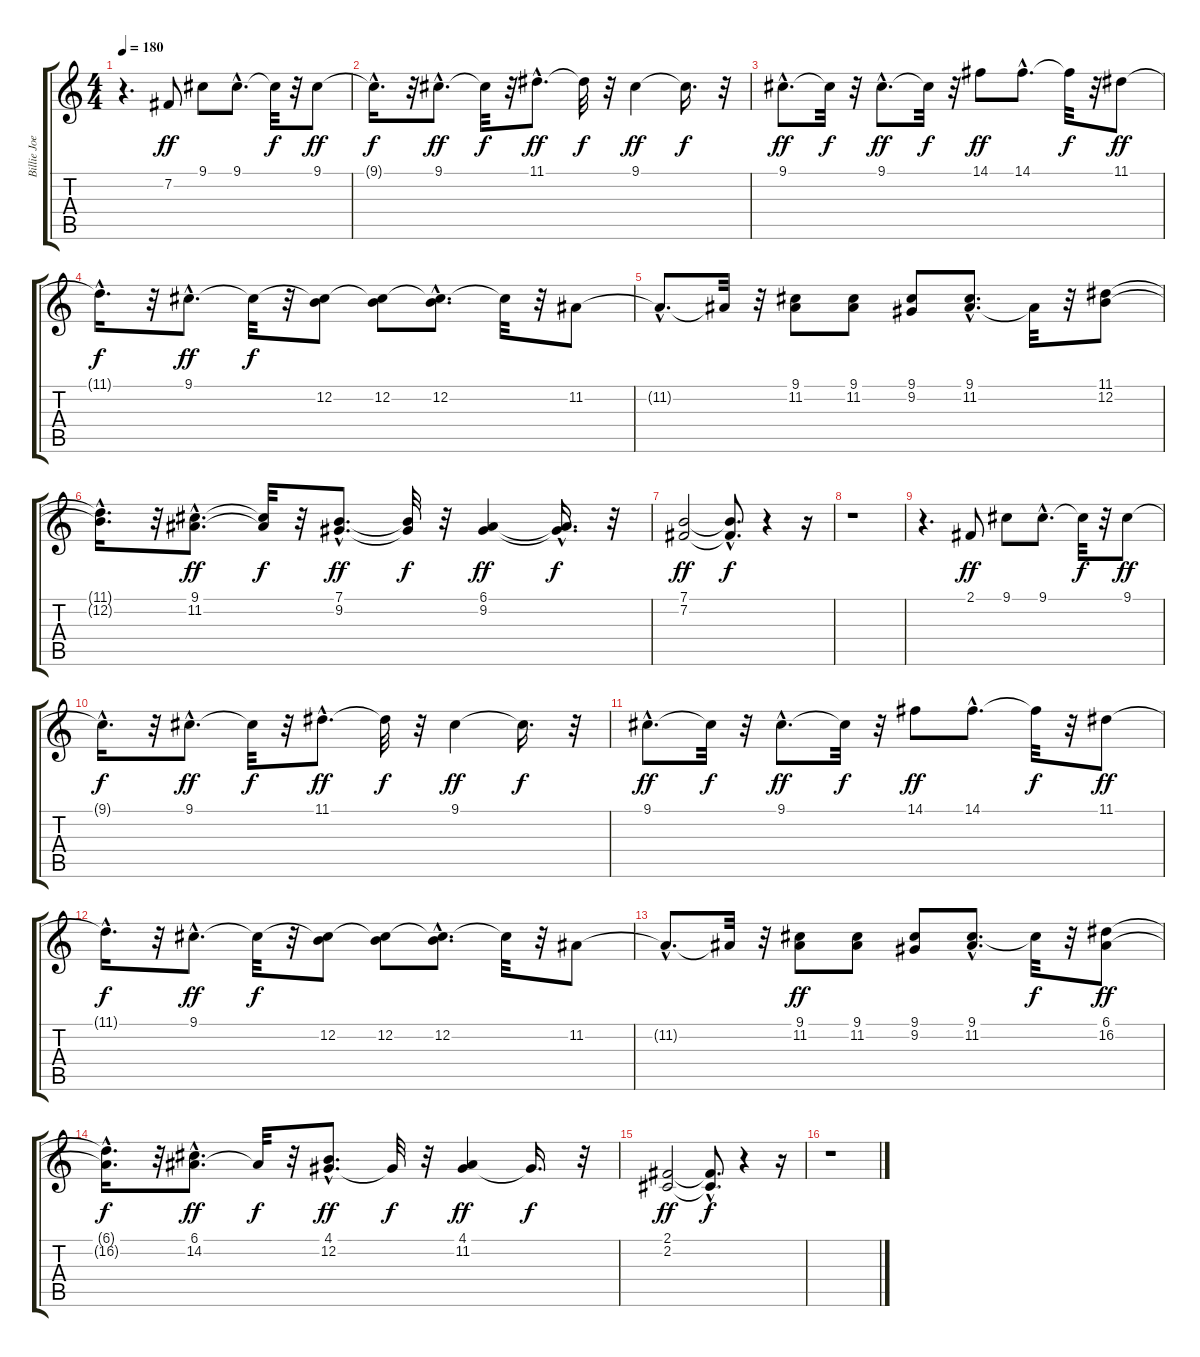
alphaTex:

\track ("Billie Joe - Mike Vocals" "Billie Joe") {instrument oboe}
\staff {score tabs}
\tuning (E4 B3 G3 D3 A2 E2) {hide}
\ts (4 4)
\tempo 180
\clef g2
\ks c
r.4{d dy f} 7.2.8{dy ff} 9.1.8 9.1{hac}.8{d} 9.1{t}.32{dy f} r.32 9.1.8{dy ff} |
9.1{hac t}.16{d dy f} r.32 9.1{hac}.8{d dy ff} 9.1{t}.32{dy f} r.32 11.1{hac}.8{d dy ff} 11.1{t}.32{dy f} r.32 9.1.4{dy ff} 9.1{t}.16{d dy f} r.32 |
9.1{hac}.8{d dy ff} 9.1{t}.32{dy f} r.32 9.1{hac}.8{d dy ff} 9.1{t}.32{dy f} r.32 14.1.8{dy ff} 14.1{hac}.8{d} 14.1{t}.32{dy f} r.32 11.1.8{dy ff} |
11.1{hac t}.16{d dy f} r.32 9.1{hac}.8{d dy ff} 9.1{t}.32{dy f} r.32 (9.1{t} 12.2).8 (9.1{t} 12.2).8 (9.1{hac t} 12.2{hac}).8{d} 9.1{t}.32 r.32 11.2.8 |
11.2{hac t}.8{d} 11.2{t}.32 r.32 (9.1 11.2).8 (9.1 11.2).8 (9.1 9.2).8 (9.1{hac} 11.2{hac}).8{d} 11.2{t}.32 r.32 (11.1 12.2).8 |
(11.1{hac t} 12.2{hac t}).16{d} r.32 (9.1{hac} 11.2{hac}).8{d dy ff} (9.1{t} 11.2{t}).32{dy f} r.32 (7.1{hac} 9.2{hac}).8{d dy ff} (7.1{t} 9.2{t}).32{dy f} r.32 (6.1 9.2).4{dy ff} (6.1{hac t} 9.2{hac t}).16{d dy f} r.32 |
(7.1 7.2).2{dy ff} (7.1{hac t} 7.2{hac t}).8{d dy f} r.4 r.16 |
r.1 |
r.4{d} 2.1.8{dy ff} 9.1.8 9.1{hac}.8{d} 9.1{t}.32{dy f} r.32 9.1.8{dy ff} |
9.1{hac t}.16{d dy f} r.32 9.1{hac}.8{d dy ff} 9.1{t}.32{dy f} r.32 11.1{hac}.8{d dy ff} 11.1{t}.32{dy f} r.32 9.1.4{dy ff} 9.1{t}.16{d dy f} r.32 |
9.1{hac}.8{d dy ff} 9.1{t}.32{dy f} r.32 9.1{hac}.8{d dy ff} 9.1{t}.32{dy f} r.32 14.1.8{dy ff} 14.1{hac}.8{d} 14.1{t}.32{dy f} r.32 11.1.8{dy ff} |
11.1{hac t}.16{d dy f} r.32 9.1{hac}.8{d dy ff} 9.1{t}.32{dy f} r.32 (9.1{t} 12.2).8 (9.1{t} 12.2).8 (9.1{hac t} 12.2{hac}).8{d} 9.1{t}.32 r.32 11.2.8 |
11.2{hac t}.8{d} 11.2{t}.32 r.32 (9.1 11.2).8{dy ff} (9.1 11.2).8 (9.1 9.2).8 (9.1{hac} 11.2{hac}).8{d} 9.1{t}.32{dy f} r.32 (6.1 16.2).8{dy ff} |
(6.1{hac t} 16.2{hac t}).16{d dy f} r.32 (6.1{hac} 14.2{hac}).8{d dy ff} 6.1{t}.32{dy f} r.32 (4.1{hac} 12.2{hac}).8{d dy ff} 4.1{t}.32{dy f} r.32 (4.1 11.2).4{dy ff} 4.1{t}.16{d dy f} r.32 |
(2.1 2.2).2{dy ff} (2.1{hac t} 2.2{hac t}).8{d dy f} r.4 r.16 |
r.1
